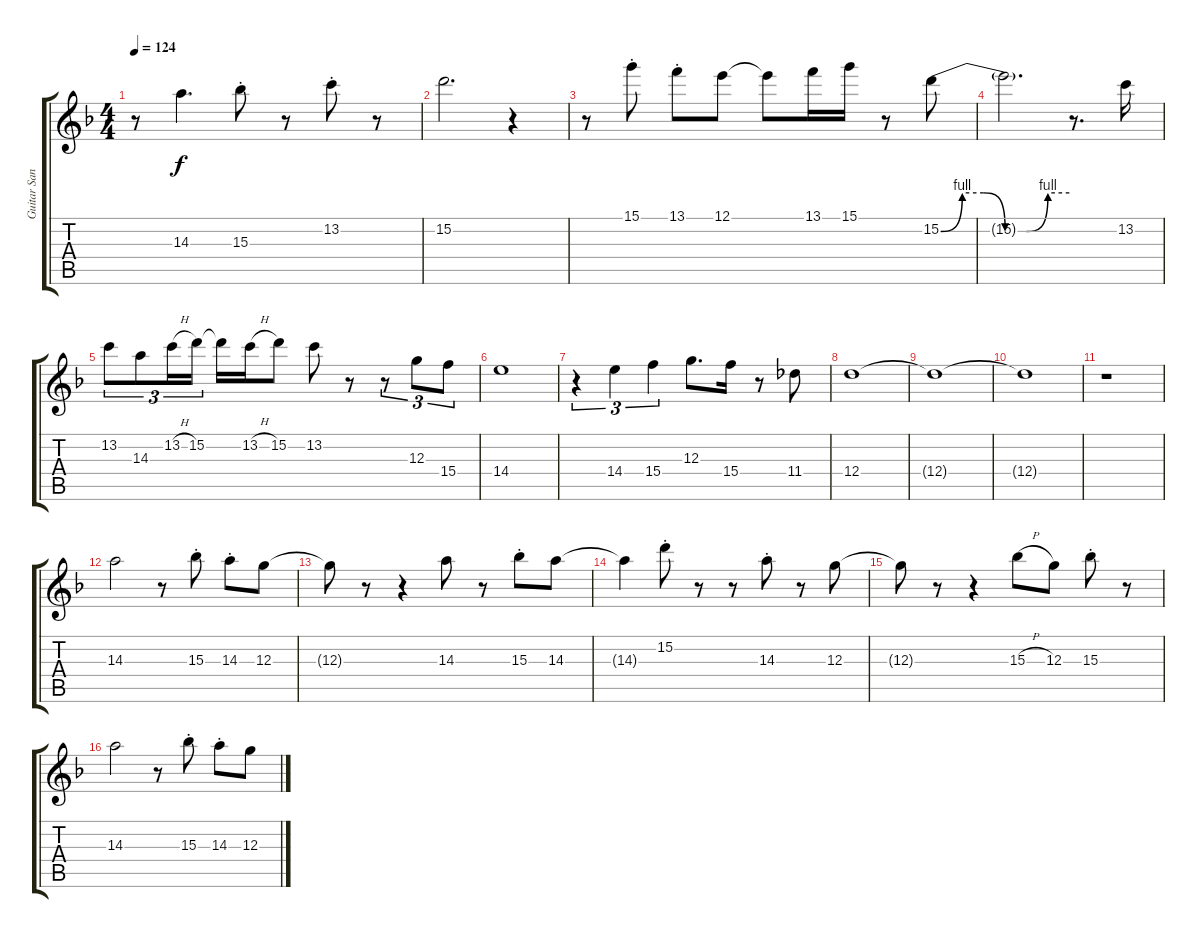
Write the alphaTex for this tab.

\track ("Guitar Santana" "Guitar San") {instrument electricguitarjazz}
\staff {score tabs}
\tuning (E4 B3 G3 D3 A2 E2) {hide}
\ts (4 4)
\tempo 124
\clef g2
\ks dminor
r.8{dy f} 14.3.4{d} 15.3{st}.8 r.8 13.2{st}.8 r.8 |
15.2.2{d} r.4 |
r.8 15.1{st}.8 13.1{st}.8 12.1.8 12.1{t}.8 13.1.16 15.1.16 r.8 15.2{be (custom 0 0 10 4 20 4 30 0 40 0 50 4 60 4)}.8 |
15.2{t}.2{d} r.8{d} 13.2.16 |
13.2.8{tu (3 2)} 14.3.8{tu (3 2)} 13.2{h}.16{tu (3 2)} 15.2.16{tu (3 2)} 15.2{t}.16 13.2{h}.16 15.2.8 13.2.8 r.8 r.8{tu (3 2)} 12.3.8{tu (3 2)} 15.4.8{tu (3 2)} |
14.4.1 |
r.4{tu (3 2)} 14.4.4{tu (3 2)} 15.4.4{tu (3 2)} 12.3.8{d} 15.4.16 r.8 11.4.8 |
12.4.1 |
12.4{t}.1 |
12.4{t}.1 |
r.1 |
14.3.2 r.8 15.3{st}.8 14.3{st}.8 12.3.8 |
12.3{t}.8 r.8 r.4 14.3.8 r.8 15.3{st}.8 14.3.8 |
14.3{t}.4 15.2{st}.8 r.8 r.8 14.3{st}.8 r.8 12.3.8 |
12.3{t}.8 r.8 r.4 15.3{h}.8 12.3.8 15.3{st}.8 r.8 |
14.3.2 r.8 15.3{st}.8 14.3{st}.8 12.3.8
